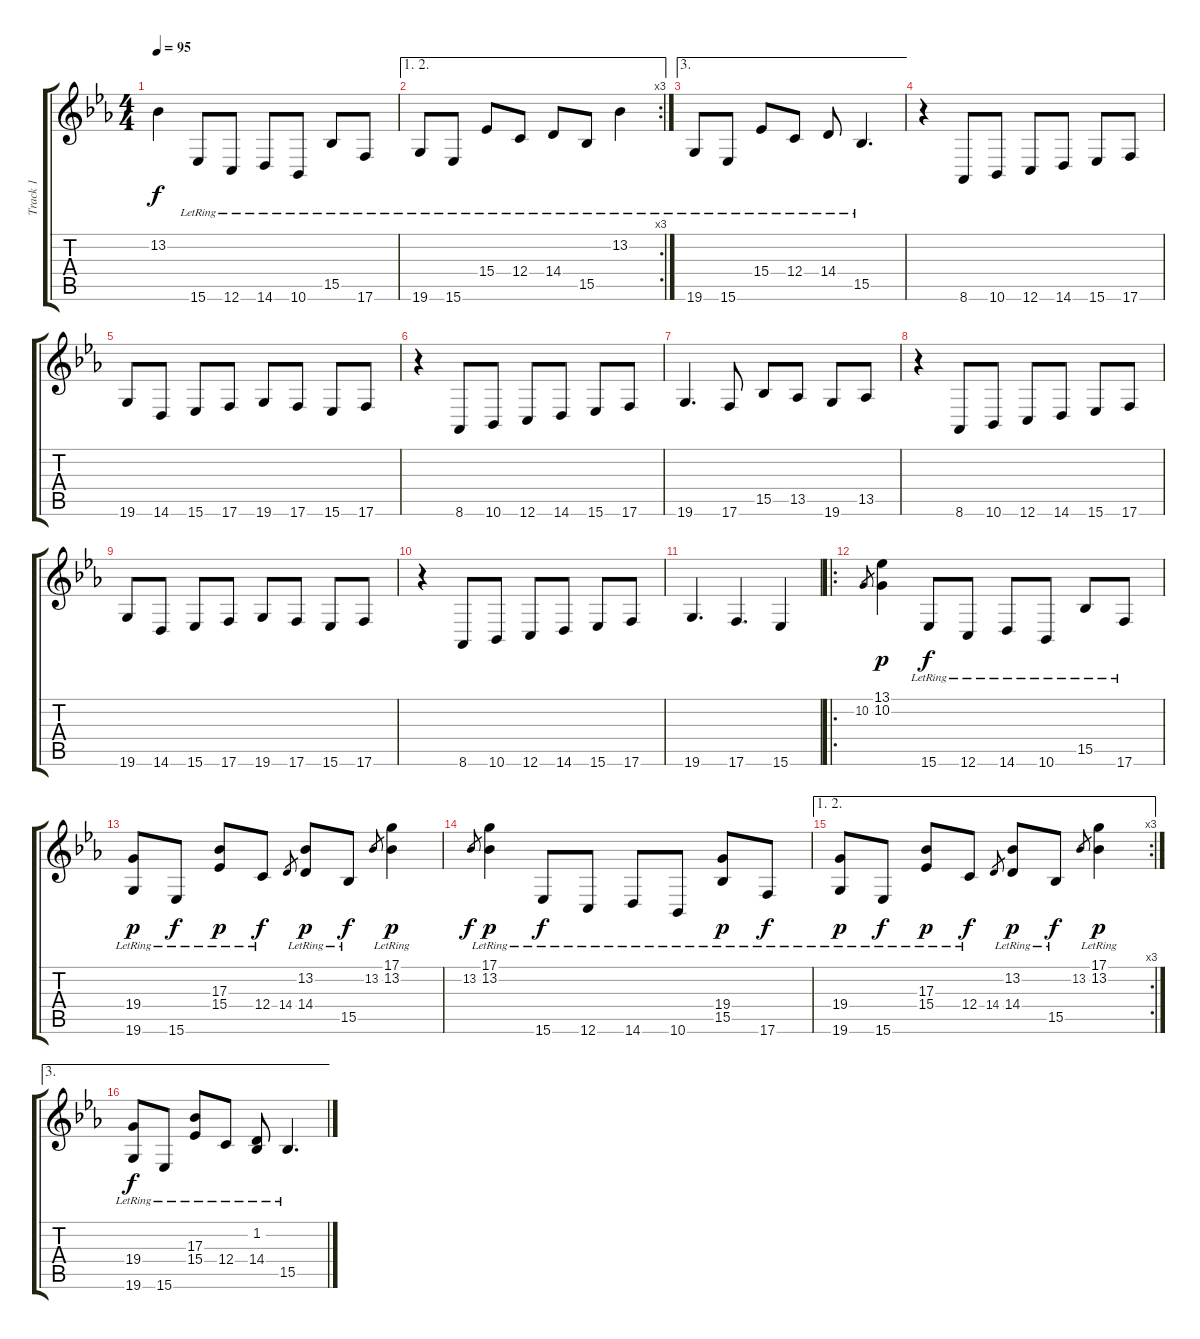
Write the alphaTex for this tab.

\track ("Track 1" "Track 1") {instrument acousticgrandpiano}
\staff {score tabs}
\tuning (D4 A3 F3 C3 G2 C2) {hide}
\ts (4 4)
\tempo 95
\clef g2
\ks eb
13.2.4{dy f} 15.6{lr}.8 12.6{lr}.8 14.6{lr}.8 10.6{lr}.8 15.5{lr}.8 17.6{lr}.8 |
\ae (1 2)
\rc 3
19.6{lr}.8 15.6{lr}.8 15.4{lr}.8 12.4{lr}.8 14.4{lr}.8 15.5{lr}.8 13.2{lr}.4 |
\ae 3
19.6{lr}.8 15.6{lr}.8 15.4{lr}.8 12.4{lr}.8 14.4{lr}.8 15.5{lr}.4{d} |
r.4 8.6.8 10.6.8 12.6.8 14.6.8 15.6.8 17.6.8 |
19.6.8 14.6.8 15.6.8 17.6.8 19.6.8 17.6.8 15.6.8 17.6.8 |
r.4 8.6.8 10.6.8 12.6.8 14.6.8 15.6.8 17.6.8 |
19.6.4{d} 17.6.8 15.5.8 13.5.8 19.6.8 13.5.8 |
r.4 8.6.8 10.6.8 12.6.8 14.6.8 15.6.8 17.6.8 |
19.6.8 14.6.8 15.6.8 17.6.8 19.6.8 17.6.8 15.6.8 17.6.8 |
r.4 8.6.8 10.6.8 12.6.8 14.6.8 15.6.8 17.6.8 |
19.6.4{d} 17.6.4{d} 15.6.4 |
\ro
10.2.8{gr} (13.1 10.2).4{dy p} 15.6{lr}.8{dy f} 12.6{lr}.8 14.6{lr}.8 10.6{lr}.8 15.5{lr}.8 17.6{lr}.8 |
(19.4{lr} 19.6{lr}).8{dy p} 15.6{lr}.8{dy f} (17.3{lr} 15.4{lr}).8{dy p} 12.4{lr}.8{dy f} 14.4.8{gr} (13.2{lr} 14.4{lr}).8{dy p} 15.5{lr}.8{dy f} 13.2.8{gr} (17.1{lr} 13.2{lr}).4{dy p} |
13.2.8{gr dy f} (17.1{lr} 13.2).4{dy p} 15.6{lr}.8{dy f} 12.6{lr}.8 14.6{lr}.8 10.6{lr}.8 (19.4{lr} 15.5{lr}).8{dy p} 17.6{lr}.8{dy f} |
\ae (1 2)
\rc 3
(19.4{lr} 19.6{lr}).8{dy p} 15.6{lr}.8{dy f} (17.3{lr} 15.4{lr}).8{dy p} 12.4{lr}.8{dy f} 14.4.8{gr} (13.2{lr} 14.4{lr}).8{dy p} 15.5{lr}.8{dy f} 13.2.8{gr} (17.1{lr} 13.2{lr}).4{dy p} |
\ae 3
(19.4 19.6{lr}).8{dy f} 15.6{lr}.8 (17.3 15.4{lr}).8 12.4{lr}.8 (1.2 14.4{lr}).8 15.5{lr}.4{d}
